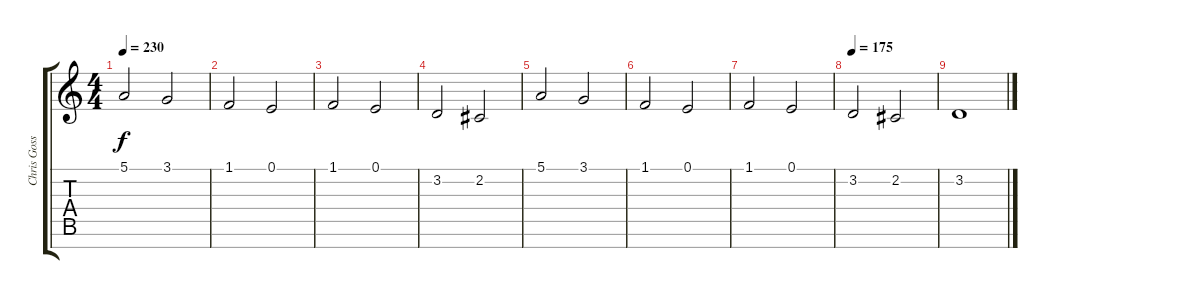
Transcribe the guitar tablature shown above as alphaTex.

\track ("Chris Goss - singing" "Chris Goss") {instrument synthvoice}
\staff {score tabs}
\tuning (E4 B3 G3 D3 A2 E2 B1) {hide}
\ts (4 4)
\tempo 230
\clef g2
\ks c
5.1.2{dy f} 3.1.2 |
1.1.2 0.1.2 |
1.1.2 0.1.2 |
3.2.2 2.2.2 |
5.1.2 3.1.2 |
1.1.2 0.1.2 |
1.1.2 0.1.2 |
\tempo 175
3.2.2 2.2.2 |
\section ("" "")
3.2.1
